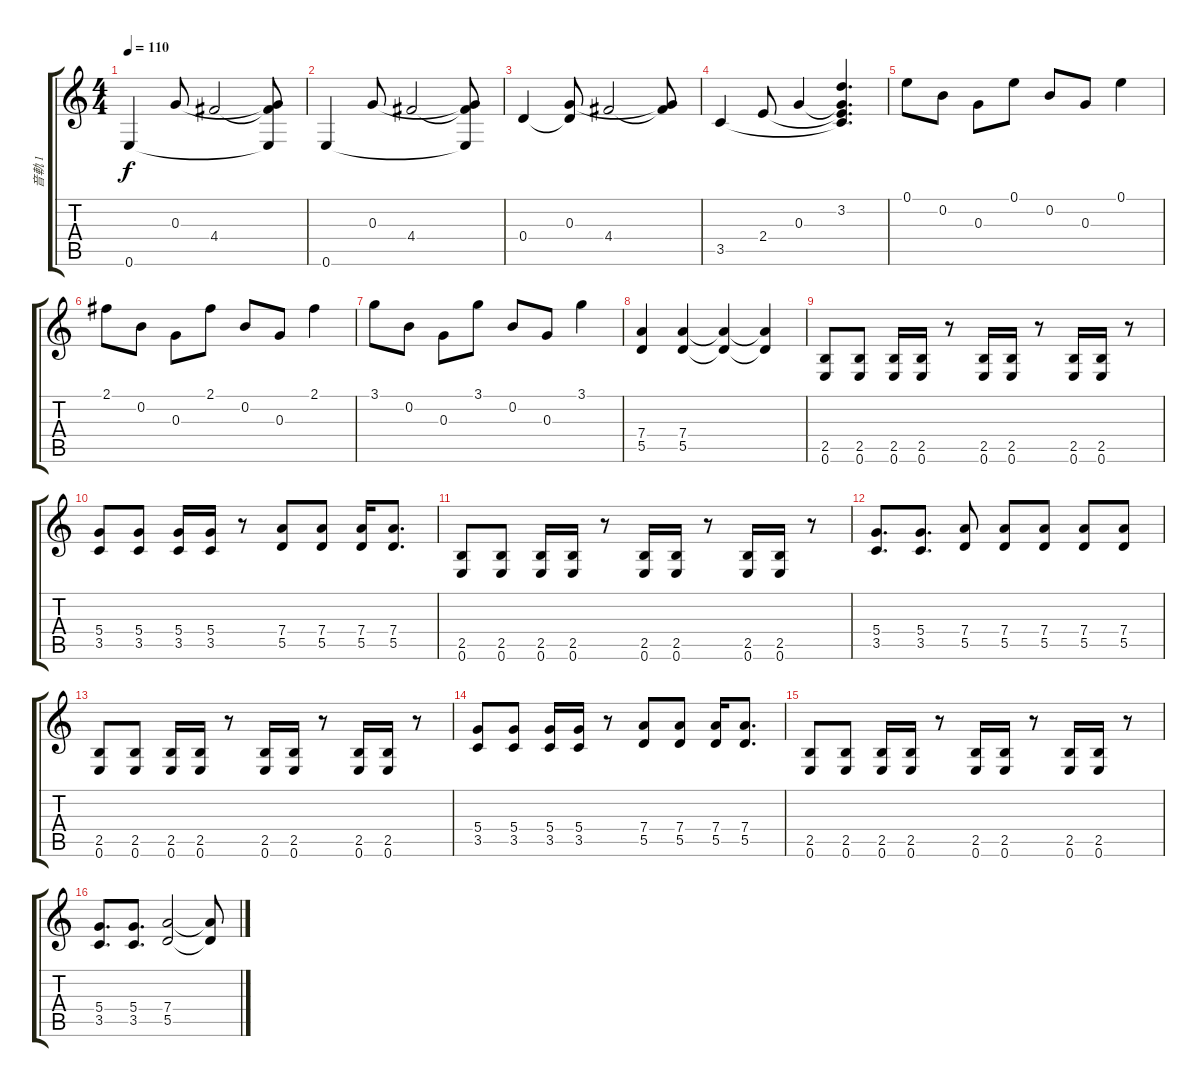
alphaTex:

\track ("音軌 1" "音軌 1") {instrument overdrivenguitar}
\staff {score tabs}
\tuning (E4 B3 G3 D3 A2 E2) {hide}
\ts (4 4)
\tempo 110
\clef g2
\ks c
0.6.4{dy f} 0.3.8 4.4.2 (0.3{t} 4.4{t} 0.6{t}).8 |
0.6.4 0.3.8 4.4.2 (0.3{t} 4.4{t} 0.6{t}).8 |
0.4.4 (0.3 0.4{t}).8 4.4.2 (0.3{t} 4.4{t}).8 |
3.5.4 2.4.8 0.3.4 (3.2 0.3{t} 2.4{t} 3.5{t}).4{d} |
0.1.8 0.2.8 0.3.8 0.1.8 0.2.8 0.3.8 0.1.4 |
2.1.8 0.2.8 0.3.8 2.1.8 0.2.8 0.3.8 2.1.4 |
3.1.8 0.2.8 0.3.8 3.1.8 0.2.8 0.3.8 3.1.4 |
(7.4 5.5).4{instrument overdrivenguitar} (7.4 5.5).4 (7.4{t} 5.5{t}).4 (7.4{t} 5.5{t}).4 |
(2.5 0.6).8 (2.5 0.6).8 (2.5 0.6).16 (2.5 0.6).16 r.8 (2.5 0.6).16 (2.5 0.6).16 r.8 (2.5 0.6).16 (2.5 0.6).16 r.8 |
(5.4 3.5).8 (5.4 3.5).8 (5.4 3.5).16 (5.4 3.5).16 r.8 (7.4 5.5).8 (7.4 5.5).8 (7.4 5.5).16 (7.4 5.5).8{d} |
(2.5 0.6).8 (2.5 0.6).8 (2.5 0.6).16 (2.5 0.6).16 r.8 (2.5 0.6).16 (2.5 0.6).16 r.8 (2.5 0.6).16 (2.5 0.6).16 r.8 |
(5.4 3.5).8{d} (5.4 3.5).8{d} (7.4 5.5).8 (7.4 5.5).8 (7.4 5.5).8 (7.4 5.5).8 (7.4 5.5).8 |
(2.5 0.6).8 (2.5 0.6).8 (2.5 0.6).16 (2.5 0.6).16 r.8 (2.5 0.6).16 (2.5 0.6).16 r.8 (2.5 0.6).16 (2.5 0.6).16 r.8 |
(5.4 3.5).8 (5.4 3.5).8 (5.4 3.5).16 (5.4 3.5).16 r.8 (7.4 5.5).8 (7.4 5.5).8 (7.4 5.5).16 (7.4 5.5).8{d} |
(2.5 0.6).8 (2.5 0.6).8 (2.5 0.6).16 (2.5 0.6).16 r.8 (2.5 0.6).16 (2.5 0.6).16 r.8 (2.5 0.6).16 (2.5 0.6).16 r.8 |
(5.4 3.5).8{d} (5.4 3.5).8{d} (7.4 5.5).2 (7.4{t} 5.5{t}).8
